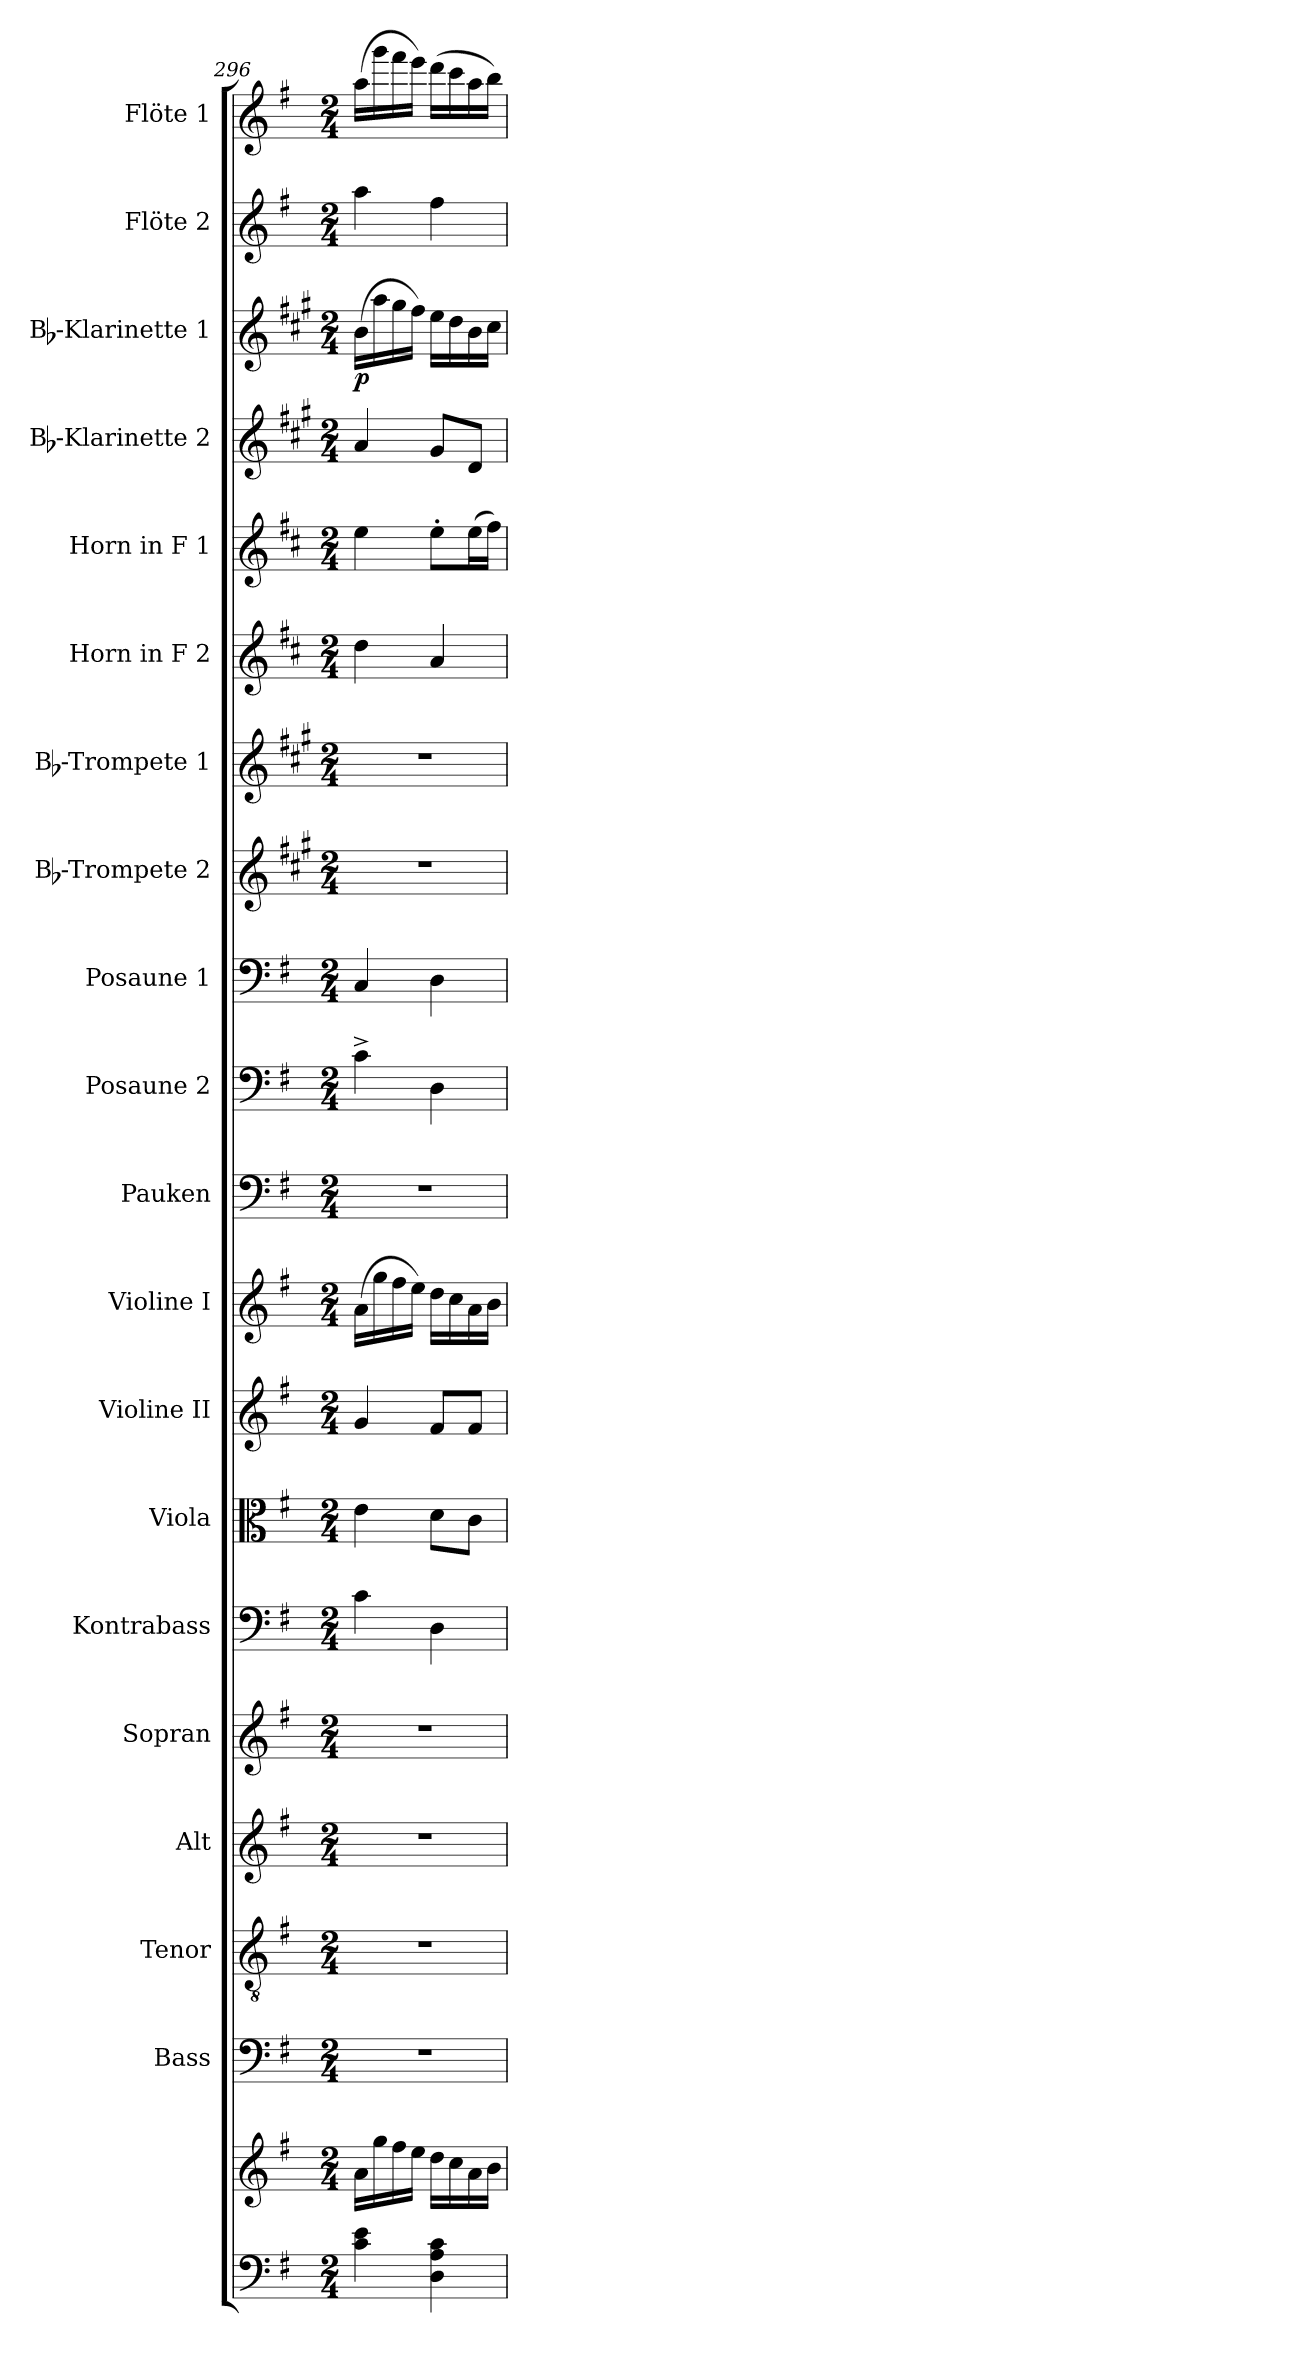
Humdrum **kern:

**kern	**kern	**kern	**kern	**kern	**kern	**kern	**kern	**kern	**kern	**kern	**kern	**kern	**kern	**kern	**kern	**kern	**kern	**kern	**dynam	**kern	**kern
*part20	*part20	*part19	*part18	*part17	*part16	*part15	*part14	*part13	*part12	*part11	*part10	*part9	*part8	*part7	*part6	*part5	*part4	*part3	*part3	*part2	*part1
*staff21	*staff20	*staff19	*staff18	*staff17	*staff16	*staff15	*staff14	*staff13	*staff12	*staff11	*staff10	*staff9	*staff8	*staff7	*staff6	*staff5	*staff4	*staff3	*staff3	*staff2	*staff1
*	*	*I"Bass	*I"Tenor	*I"Alt	*I"Sopran	*I"Kontrabass	*I"Viola	*I"Violine II	*I"Violine I	*I"Pauken	*I"Posaune 2	*I"Posaune 1	*I"Bb-Trompete 2	*I"Bb-Trompete 1	*I"Horn in F 2	*I"Horn in F 1	*I"Bb-Klarinette 2	*I"Bb-Klarinette 1	*	*I"Flöte 2	*I"Flöte 1
*	*	*I'B.	*I'T.	*I'A.	*I'S.	*I'Kb.	*I'Vla.	*I'Vl. II	*I'Vl. I	*I'Pk.	*I'Pos. 2	*I'Pos. 1	*I'Bb Trp. 2	*I'Bb Trp. 1	*	*	*I'Bb Kl. 2	*I'Bb Kl. 1	*	*I'Fl. 2	*I'Fl. 1
*clefF4	*clefG2	*clefF4	*clefGv2	*clefG2	*clefG2	*clefF4	*clefC3	*clefG2	*clefG2	*clefF4	*clefF4	*clefF4	*clefG2	*clefG2	*clefG2	*clefG2	*clefG2	*clefG2	*	*clefG2	*clefG2
*	*	*	*	*	*	*ITrd7c12	*	*	*	*	*	*	*ITrd1c2	*ITrd1c2	*ITrd4c7	*ITrd4c7	*ITrd1c2	*ITrd1c2	*	*	*
*k[f#]	*k[f#]	*k[f#]	*k[f#]	*k[f#]	*k[f#]	*k[f#]	*k[f#]	*k[f#]	*k[f#]	*k[f#]	*k[f#]	*k[f#]	*k[f#]	*k[f#]	*k[f#]	*k[f#]	*k[f#]	*k[f#]	*	*k[f#]	*k[f#]
*G:	*G:	*G:	*G:	*G:	*G:	*G:	*G:	*G:	*G:	*G:	*G:	*G:	*G:	*G:	*G:	*G:	*G:	*G:	*	*G:	*G:
*M2/4	*M2/4	*M2/4	*M2/4	*M2/4	*M2/4	*M2/4	*M2/4	*M2/4	*M2/4	*M2/4	*M2/4	*M2/4	*M2/4	*M2/4	*M2/4	*M2/4	*M2/4	*M2/4	*	*M2/4	*M2/4
=296	=296	=296	=296	=296	=296	=296	=296	=296	=296	=296	=296	=296	=296	=296	=296	=296	=296	=296	=296	=296	=296
!	!	!	!	!	!	!	!	!	!	!	!	!	!	!	!	!	!	!	!LO:DY:b	!	!
4c\ 4e\	16a\LL	2r	2r	2r	2r	4C\	4e\	4g/	(>16a\LL	2r	4c^>\	4C/	2r	2r	4g\	4a\	4g/	(>16a\LL	p	4aa\	(>16aa\LL
.	16gg\	.	.	.	.	.	.	.	16gg\	.	.	.	.	.	.	.	.	16gg\	.	.	16ggg\
.	16ff#\	.	.	.	.	.	.	.	16ff#\	.	.	.	.	.	.	.	.	16ff#\	.	.	16fff#\
.	16ee\JJ	.	.	.	.	.	.	.	16ee\JJ)	.	.	.	.	.	.	.	.	16ee\JJ)	.	.	16eee\JJ)
4D\ 4A\ 4c\	16dd\LL	.	.	.	.	4DD\	8d\L	8f#/L	16dd\LL	.	4D\	4D\	.	.	4d/	8a'>\L	8f#/L	16dd\LL	.	4ff#\	(>16ddd\LL
.	16cc\	.	.	.	.	.	.	.	16cc\	.	.	.	.	.	.	.	.	16cc\	.	.	16ccc\
.	16a\	.	.	.	.	.	8c\J	8f#/J	16a\	.	.	.	.	.	.	(>16a\L	8c/J	16a\	.	.	16aa\
.	16b\JJ	.	.	.	.	.	.	.	16b\JJ	.	.	.	.	.	.	16b\JJ)	.	16b\JJ	.	.	16bb\JJ)
=	=	=	=	=	=	=	=	=	=	=	=	=	=	=	=	=	=	=	=	=	=
*-	*-	*-	*-	*-	*-	*-	*-	*-	*-	*-	*-	*-	*-	*-	*-	*-	*-	*-	*-	*-	*-
